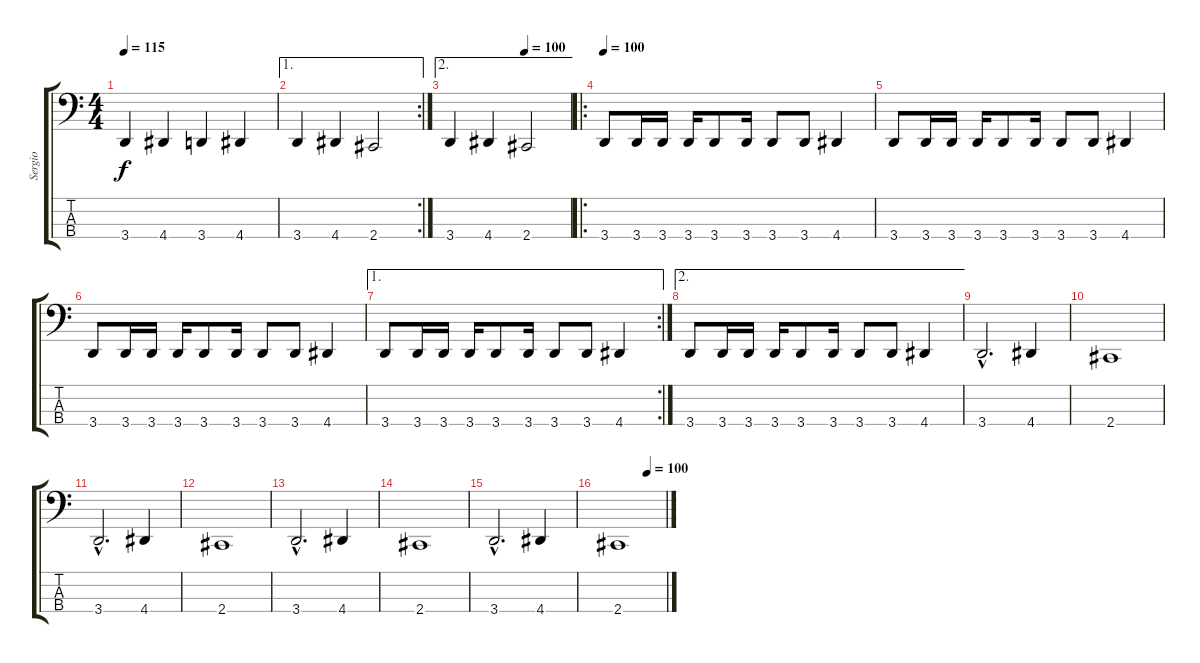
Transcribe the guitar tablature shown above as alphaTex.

\track ("Sergio" "Sergio") {instrument electricbasspick}
\staff {score tabs}
\tuning (E2 B1 Gb1 B0) {hide}
\ts (4 4)
\tempo 115
\clef f4
\ks c
3.4.4{dy f} 4.4.4 3.4.4 4.4.4 |
\ae 1
\rc 2
3.4.4 4.4.4 2.4.2 |
\ae 2
\tempo (100 0.625)
3.4.4 4.4.4 2.4.2 |
\ro
\tempo 100
3.4.8 3.4.16 3.4.16 3.4.16 3.4.8 3.4.16 3.4.8 3.4.8 4.4.4 |
3.4.8 3.4.16 3.4.16 3.4.16 3.4.8 3.4.16 3.4.8 3.4.8 4.4.4 |
3.4.8 3.4.16 3.4.16 3.4.16 3.4.8 3.4.16 3.4.8 3.4.8 4.4.4 |
\ae 1
\rc 2
3.4.8 3.4.16 3.4.16 3.4.16 3.4.8 3.4.16 3.4.8 3.4.8 4.4.4 |
\ae 2
3.4.8 3.4.16 3.4.16 3.4.16 3.4.8 3.4.16 3.4.8 3.4.8 4.4.4 |
3.4{hac}.2{d} 4.4.4 |
2.4.1 |
3.4{hac}.2{d} 4.4.4 |
2.4.1 |
3.4{hac}.2{d} 4.4.4 |
2.4.1 |
3.4{hac}.2{d} 4.4.4 |
\tempo (100 0.625)
2.4.1
